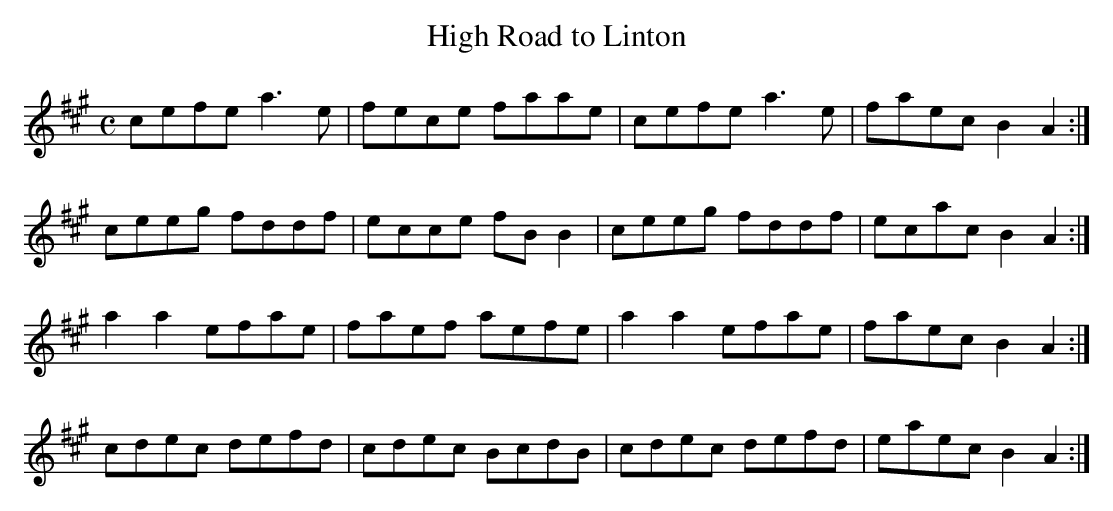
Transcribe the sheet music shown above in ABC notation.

X:1
T:High Road to Linton
M:C
L:1/8
K:A Major
cefe a3e|fece faae|cefe a3e|faec B2A2:|!
ceeg fddf|ecce fBB2|ceeg fddf|ecac B2A2:|!
a2a2 efae|faef aefe|a2a2 efae|faec B2A2:|!
cdec defd|cdec BcdB|cdec defd|eaec B2A2:|!
